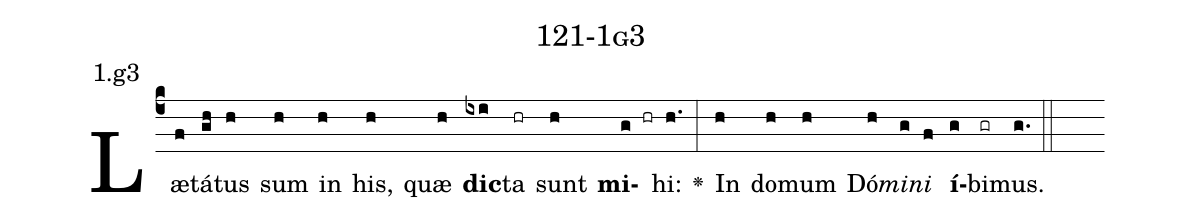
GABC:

name: 121-1g3;
annotation: 1.g3;
%%
(c4)Læ(f)tá(gh)tus(h) sum(h) in(h) his,(h) quæ(h) <b>dic</b>(ixi)ta(hr) sunt(h) <b>mi</b>(g hr)hi:(h.) <v>\greheightstar</v>(:) In(h) do(h)mum(h) Dó(h)<i>mi</i>(g)<i>ni</i>(f) <b>í</b>(g)bi(gr)mus.(g.) (::)


%E(h) u(h) o(g) u(f) a(g) e.(g.) (::)
